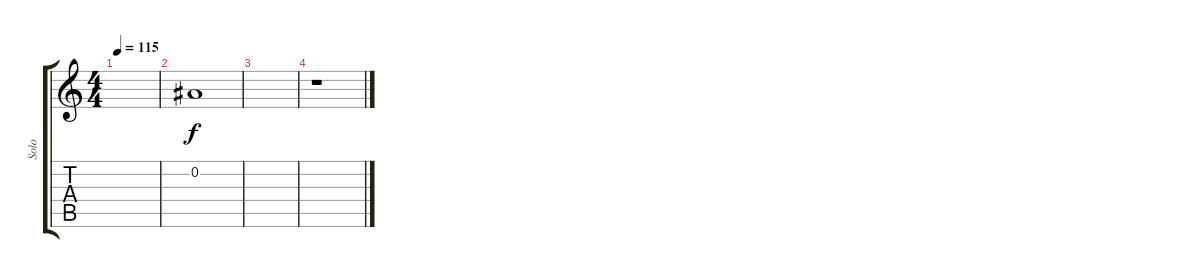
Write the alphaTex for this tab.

\track ("Solo" "Solo") {instrument distortionguitar}
\staff {score tabs}
\tuning (Eb4 Bb3 Gb3 Db3 Ab2 Eb2) {hide}
\ts (4 4)
\tempo 115
\clef g2
\ks c
|
0.2.1 |
|
r.1
